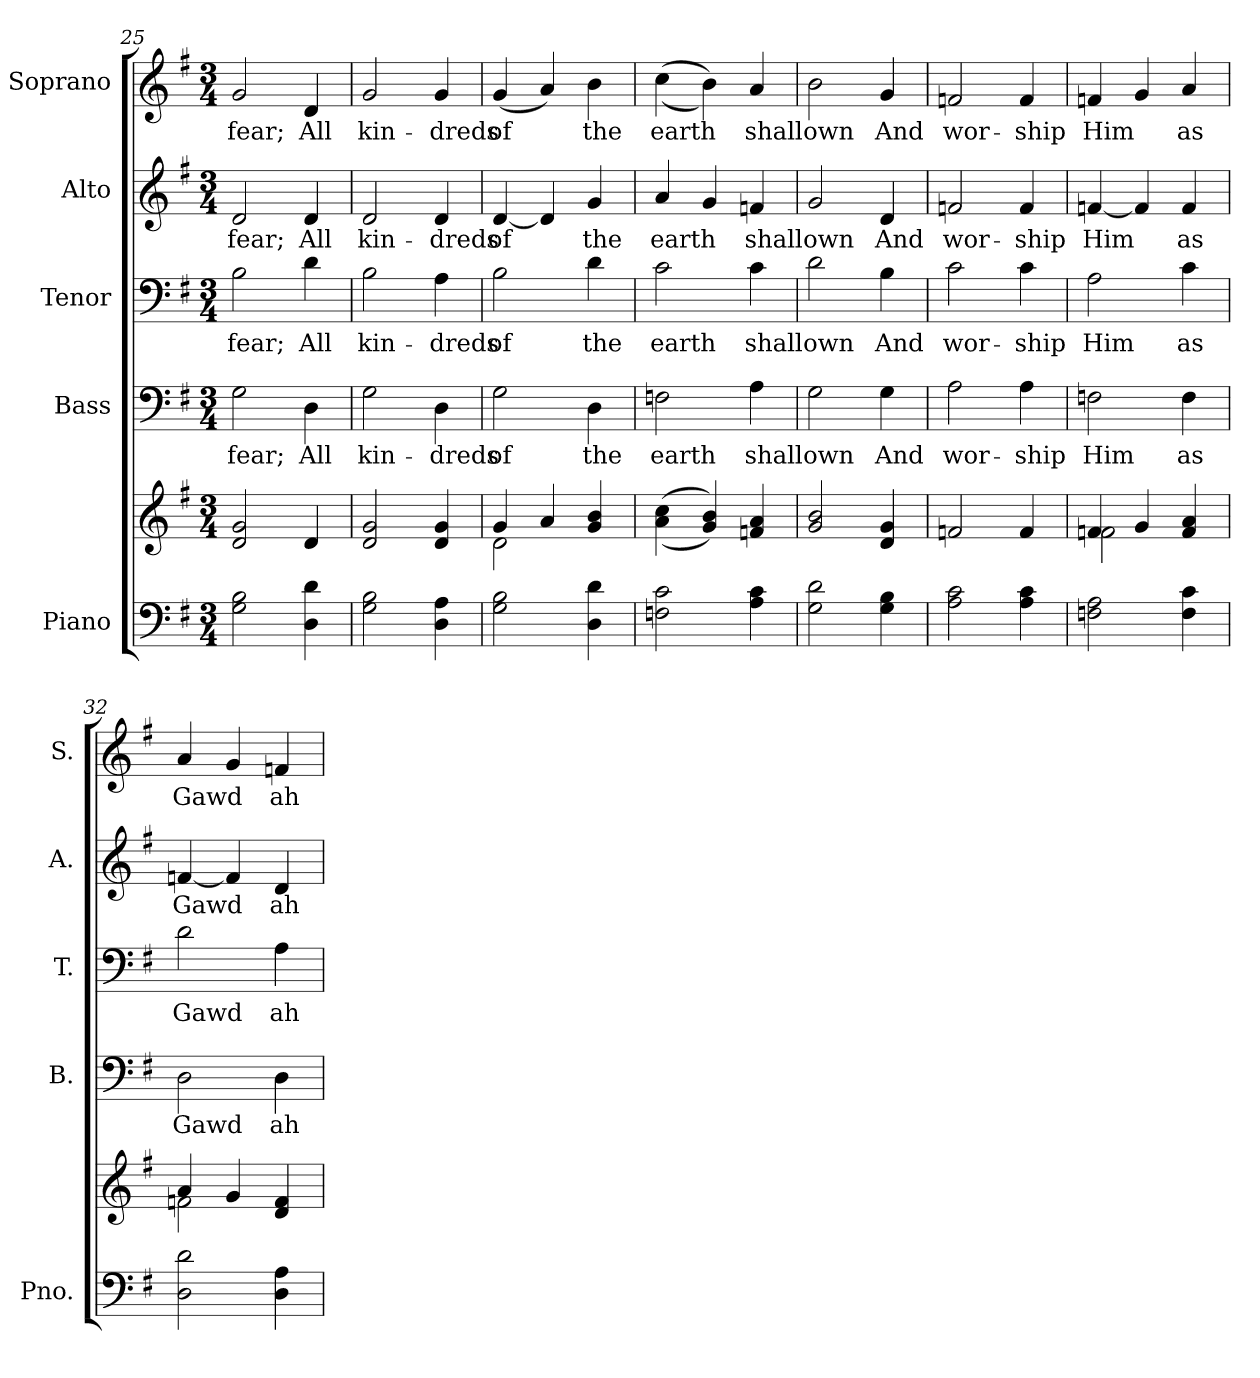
**kern	**kern	**kern	**text	**kern	**text	**kern	**text	**kern	**text
*part5	*part5	*part4	*part4	*part3	*part3	*part2	*part2	*part1	*part1
*staff6	*staff5	*staff4	*staff4	*staff3	*staff3	*staff2	*staff2	*staff1	*staff1
*I"Piano	*	*I"Bass	*	*I"Tenor	*	*I"Alto	*	*I"Soprano	*
*I'Pno.	*	*I'B.	*	*I'T.	*	*I'A.	*	*I'S.	*
*clefF4	*clefG2	*clefF4	*	*clefF4	*	*clefG2	*	*clefG2	*
*k[f#]	*k[f#]	*k[f#]	*	*k[f#]	*	*k[f#]	*	*k[f#]	*
*G:	*G:	*G:	*	*G:	*	*G:	*	*G:	*
*M3/4	*M3/4	*M3/4	*	*M3/4	*	*M3/4	*	*M3/4	*
=25	=25	=25	=25	=25	=25	=25	=25	=25	=25
!	!	!	!LO:LY:b:color=#000000	!	!	!	!	!	!
!	!	!	!	!	!LO:LY:b:color=#000000	!	!	!	!
!	!	!	!	!	!	!	!LO:LY:b:color=#000000	!	!
!	!	!	!	!	!	!	!	!	!LO:LY:b:color=#000000
2Gi\ 2Bi	2di/ 2gi	2Gi\	fear;	2Bi\	fear;	2di/	fear;	2gi/	fear;
!	!	!	!LO:LY:b:color=#000000	!	!	!	!	!	!
!	!	!	!	!	!LO:LY:b:color=#000000	!	!	!	!
!	!	!	!	!	!	!	!LO:LY:b:color=#000000	!	!
!	!	!	!	!	!	!	!	!	!LO:LY:b:color=#000000
4Di\ 4di	4di/	4Di\	All	4di\	All	4di/	All	4di/	All
!!LO:PB:g=z
=26	=26	=26	=26	=26	=26	=26	=26	=26	=26
!	!	!	!LO:LY:b:color=#000000	!	!	!	!	!	!
!	!	!	!	!	!LO:LY:b:color=#000000	!	!	!	!
!	!	!	!	!	!	!	!LO:LY:b:color=#000000	!	!
!	!	!	!	!	!	!	!	!	!LO:LY:b:color=#000000
2Gi\ 2Bi	2di/ 2gi	2Gi\	kin-	2Bi\	kin-	2di/	kin-	2gi/	kin-
!	!	!	!LO:LY:b:color=#000000	!	!	!	!	!	!
!	!	!	!	!	!LO:LY:b:color=#000000	!	!	!	!
!	!	!	!	!	!	!	!LO:LY:b:color=#000000	!	!
!	!	!	!	!	!	!	!	!	!LO:LY:b:color=#000000
4Di\ 4Ai	4di/ 4gi	4Di\	-dreds	4Ai\	-dreds	4di/	-dreds	4gi/	-dreds
=27	=27	=27	=27	=27	=27	=27	=27	=27	=27
*	*^	*	*	*	*	*	*	*	*
!	!	!	!	!LO:LY:b:color=#000000	!	!	!	!	!	!
!	!	!	!	!	!	!LO:LY:b:color=#000000	!	!	!	!
!	!	!	!	!	!	!	!	!LO:LY:b:color=#000000	!	!
!	!	!	!	!	!	!	!	!	!	!LO:LY:b:color=#000000
2Gi\ 2Bi	4gi/	2di\	2Gi\	of	2Bi\	of	[<4di/	of	(4gi/	of
.	(4ai/	.	.	.	.	.	4di/]	.	4ai/)	.
!	!	!	!	!LO:LY:b:color=#000000	!	!	!	!	!	!
!	!	!	!	!	!	!LO:LY:b:color=#000000	!	!	!	!
!	!	!	!	!	!	!	!	!LO:LY:b:color=#000000	!	!
!	!	!	!	!	!	!	!	!	!	!LO:LY:b:color=#000000
4Di\ 4di	4gi/ 4bi	4ryy	4Di\	the	4di\	the	4gi/	the	4bi\	the
*	*v	*v	*	*	*	*	*	*	*	*
=28	=28	=28	=28	=28	=28	=28	=28	=28	=28
*	*^	*	*	*	*	*	*	*	*
!	!	!	!	!LO:LY:b:color=#000000	!	!	!	!	!	!
*	*v	*v	*	*	*	*	*	*	*	*
*	*^	*	*	*	*	*	*	*	*
!	!	!	!	!	!	!LO:LY:b:color=#000000	!	!	!	!
*	*v	*v	*	*	*	*	*	*	*	*
*	*^	*	*	*	*	*	*	*	*
!	!	!	!	!	!	!	!	!LO:LY:b:color=#000000	!	!
*	*v	*v	*	*	*	*	*	*	*	*
*	*^	*	*	*	*	*	*	*	*
!	!	!	!	!	!	!	!	!	!	!LO:LY:b:color=#000000
*	*v	*v	*	*	*	*	*	*	*	*
2Fni\ 2ci	((4ai\ 4cci	2Fni\	earth	2ci\	earth	4ai/	earth	((4cci\	earth
.	4gi/ 4bi))	.	.	.	.	4gi/	.	4bi\))	.
!	!	!	!LO:LY:b:color=#000000	!	!	!	!	!	!
!	!	!	!	!	!LO:LY:b:color=#000000	!	!	!	!
!	!	!	!	!	!	!	!LO:LY:b:color=#000000	!	!
!	!	!	!	!	!	!	!	!	!LO:LY:b:color=#000000
4Ai\ 4ci	4fni/ 4ai	4Ai\	shall	4ci\	shall	4fni/	shall	4ai/	shall
!!LO:PB:g=z
=29	=29	=29	=29	=29	=29	=29	=29	=29	=29
!	!	!	!LO:LY:b:color=#000000	!	!	!	!	!	!
!	!	!	!	!	!LO:LY:b:color=#000000	!	!	!	!
!	!	!	!	!	!	!	!LO:LY:b:color=#000000	!	!
!	!	!	!	!	!	!	!	!	!LO:LY:b:color=#000000
2Gi\ 2di	2gi/ 2bi	2Gi\	own	2di\	own	2gi/	own	2bi\	own
!	!	!	!LO:LY:b:color=#000000	!	!	!	!	!	!
!	!	!	!	!	!LO:LY:b:color=#000000	!	!	!	!
!	!	!	!	!	!	!	!LO:LY:b:color=#000000	!	!
!	!	!	!	!	!	!	!	!	!LO:LY:b:color=#000000
4Gi\ 4Bi	4di/ 4gi	4Gi\	And	4Bi\	And	4di/	And	4gi/	And
=30	=30	=30	=30	=30	=30	=30	=30	=30	=30
!	!	!	!LO:LY:b:color=#000000	!	!	!	!	!	!
!	!	!	!	!	!LO:LY:b:color=#000000	!	!	!	!
!	!	!	!	!	!	!	!LO:LY:b:color=#000000	!	!
!	!	!	!	!	!	!	!	!	!LO:LY:b:color=#000000
2Ai\ 2ci	2fni/	2Ai\	wor-	2ci\	wor-	2fni/	wor-	2fni/	wor-
!	!	!	!LO:LY:b:color=#000000	!	!	!	!	!	!
!	!	!	!	!	!LO:LY:b:color=#000000	!	!	!	!
!	!	!	!	!	!	!	!LO:LY:b:color=#000000	!	!
!	!	!	!	!	!	!	!	!	!LO:LY:b:color=#000000
4Ai\ 4ci	4fi/	4Ai\	-ship	4ci\	-ship	4fi/	-ship	4fi/	-ship
=31	=31	=31	=31	=31	=31	=31	=31	=31	=31
*	*^	*	*	*	*	*	*	*	*
!	!	!	!	!LO:LY:b:color=#000000	!	!	!	!	!	!
!	!	!	!	!	!	!LO:LY:b:color=#000000	!	!	!	!
!	!	!	!	!	!	!	!	!LO:LY:b:color=#000000	!	!
!	!	!	!	!	!	!	!	!	!	!LO:LY:b:color=#000000
2Fni\ 2Ai	4fni/	2fi\	2Fni\	Him	2Ai\	Him	[<4fni/	Him	4fni/	Him
.	(4gi/	.	.	.	.	.	4fi/]	.	(4gi/	.
!	!	!	!	!LO:LY:b:color=#000000	!	!	!	!	!	!
!	!	!	!	!	!	!LO:LY:b:color=#000000	!	!	!	!
!	!	!	!	!	!	!	!	!LO:LY:b:color=#000000	!	!
!	!	!	!	!	!	!	!	!	!	!LO:LY:b:color=#000000
4Fi\ 4ci	4fi/ 4ai	4ryy	4Fi\	as	4ci\	as	4fi/	as	4ai/	as
!!LO:PB:g=z
=32	=32	=32	=32	=32	=32	=32	=32	=32	=32	=32
!	!	!	!	!LO:LY:b:color=#000000	!	!	!	!	!	!
!	!	!	!	!	!	!LO:LY:b:color=#000000	!	!	!	!
!	!	!	!	!	!	!	!	!LO:LY:b:color=#000000	!	!
!	!	!	!	!	!	!	!	!	!	!LO:LY:b:color=#000000
2Di\ 2di	4ai/	2fni\	2Di\	Gawd	2di\	Gawd	[<4fni/	Gawd	4ai/	Gawd
.	(4gi/	.	.	.	.	.	4fi/]	.	(4gi/	.
!	!	!	!	!LO:LY:b:color=#000000	!	!	!	!	!	!
!	!	!	!	!	!	!LO:LY:b:color=#000000	!	!	!	!
!	!	!	!	!	!	!	!	!LO:LY:b:color=#000000	!	!
!	!	!	!	!	!	!	!	!	!	!LO:LY:b:color=#000000
4Di\ 4Ai	4di/ 4fi	4ryy	4Di\	ah-	4Ai\	ah-	4di/	ah-	4fni/	ah-
*	*v	*v	*	*	*	*	*	*	*	*
=	=	=	=	=	=	=	=	=	=
*-	*-	*-	*-	*-	*-	*-	*-	*-	*-
